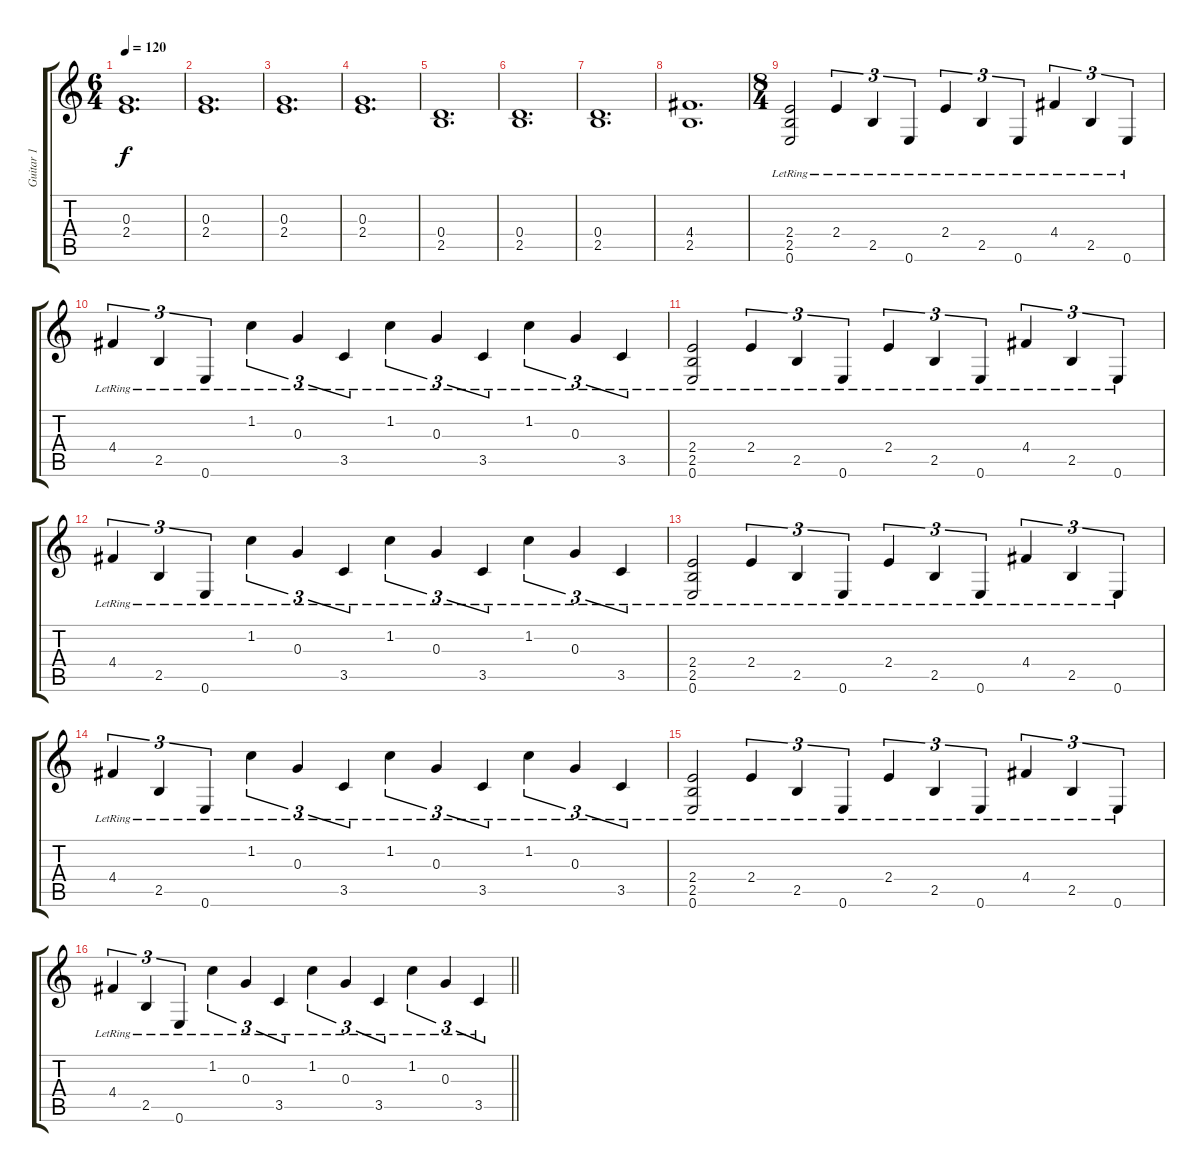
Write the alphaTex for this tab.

\track ("Guitar 1" "Guitar 1") {instrument distortionguitar}
\staff {score tabs}
\tuning (E4 B3 G3 D3 A2 E2) {hide}
\ts (6 4)
\tempo 120
\clef g2
\ks c
(0.3 2.4).1{d dy f} |
(0.3 2.4).1{d} |
(0.3 2.4).1{d} |
(0.3 2.4).1{d} |
(0.4 2.5).1{d} |
(0.4 2.5).1{d} |
(0.4 2.5).1{d} |
(4.4 2.5).1{d} |
\ts (8 4)
(2.4{lr} 2.5{lr} 0.6{lr}).2{volume 7} 2.4{lr}.4{tu (3 2)} 2.5{lr}.4{tu (3 2)} 0.6{lr}.4{tu (3 2)} 2.4{lr}.4{tu (3 2)} 2.5{lr}.4{tu (3 2)} 0.6{lr}.4{tu (3 2)} 4.4{lr}.4{tu (3 2)} 2.5{lr}.4{tu (3 2)} 0.6{lr}.4{tu (3 2)} |
4.4{lr}.4{tu (3 2)} 2.5{lr}.4{tu (3 2)} 0.6{lr}.4{tu (3 2)} 1.2{lr}.4{tu (3 2)} 0.3{lr}.4{tu (3 2)} 3.5{lr}.4{tu (3 2)} 1.2{lr}.4{tu (3 2)} 0.3{lr}.4{tu (3 2)} 3.5{lr}.4{tu (3 2)} 1.2{lr}.4{tu (3 2)} 0.3{lr}.4{tu (3 2)} 3.5{lr}.4{tu (3 2)} |
(2.4{lr} 2.5{lr} 0.6{lr}).2 2.4{lr}.4{tu (3 2)} 2.5{lr}.4{tu (3 2)} 0.6{lr}.4{tu (3 2)} 2.4{lr}.4{tu (3 2)} 2.5{lr}.4{tu (3 2)} 0.6{lr}.4{tu (3 2)} 4.4{lr}.4{tu (3 2)} 2.5{lr}.4{tu (3 2)} 0.6{lr}.4{tu (3 2)} |
4.4{lr}.4{tu (3 2)} 2.5{lr}.4{tu (3 2)} 0.6{lr}.4{tu (3 2)} 1.2{lr}.4{tu (3 2)} 0.3{lr}.4{tu (3 2)} 3.5{lr}.4{tu (3 2)} 1.2{lr}.4{tu (3 2)} 0.3{lr}.4{tu (3 2)} 3.5{lr}.4{tu (3 2)} 1.2{lr}.4{tu (3 2)} 0.3{lr}.4{tu (3 2)} 3.5{lr}.4{tu (3 2)} |
(2.4{lr} 2.5{lr} 0.6{lr}).2 2.4{lr}.4{tu (3 2)} 2.5{lr}.4{tu (3 2)} 0.6{lr}.4{tu (3 2)} 2.4{lr}.4{tu (3 2)} 2.5{lr}.4{tu (3 2)} 0.6{lr}.4{tu (3 2)} 4.4{lr}.4{tu (3 2)} 2.5{lr}.4{tu (3 2)} 0.6{lr}.4{tu (3 2)} |
4.4{lr}.4{tu (3 2)} 2.5{lr}.4{tu (3 2)} 0.6{lr}.4{tu (3 2)} 1.2{lr}.4{tu (3 2)} 0.3{lr}.4{tu (3 2)} 3.5{lr}.4{tu (3 2)} 1.2{lr}.4{tu (3 2)} 0.3{lr}.4{tu (3 2)} 3.5{lr}.4{tu (3 2)} 1.2{lr}.4{tu (3 2)} 0.3{lr}.4{tu (3 2)} 3.5{lr}.4{tu (3 2)} |
(2.4{lr} 2.5{lr} 0.6{lr}).2 2.4{lr}.4{tu (3 2)} 2.5{lr}.4{tu (3 2)} 0.6{lr}.4{tu (3 2)} 2.4{lr}.4{tu (3 2)} 2.5{lr}.4{tu (3 2)} 0.6{lr}.4{tu (3 2)} 4.4{lr}.4{tu (3 2)} 2.5{lr}.4{tu (3 2)} 0.6{lr}.4{tu (3 2)} |
\barLineRight lightlight
4.4{lr}.4{tu (3 2)} 2.5{lr}.4{tu (3 2)} 0.6{lr}.4{tu (3 2)} 1.2{lr}.4{tu (3 2)} 0.3{lr}.4{tu (3 2)} 3.5{lr}.4{tu (3 2)} 1.2{lr}.4{tu (3 2)} 0.3{lr}.4{tu (3 2)} 3.5{lr}.4{tu (3 2)} 1.2{lr}.4{tu (3 2)} 0.3{lr}.4{tu (3 2)} 3.5{lr}.4{tu (3 2)}
